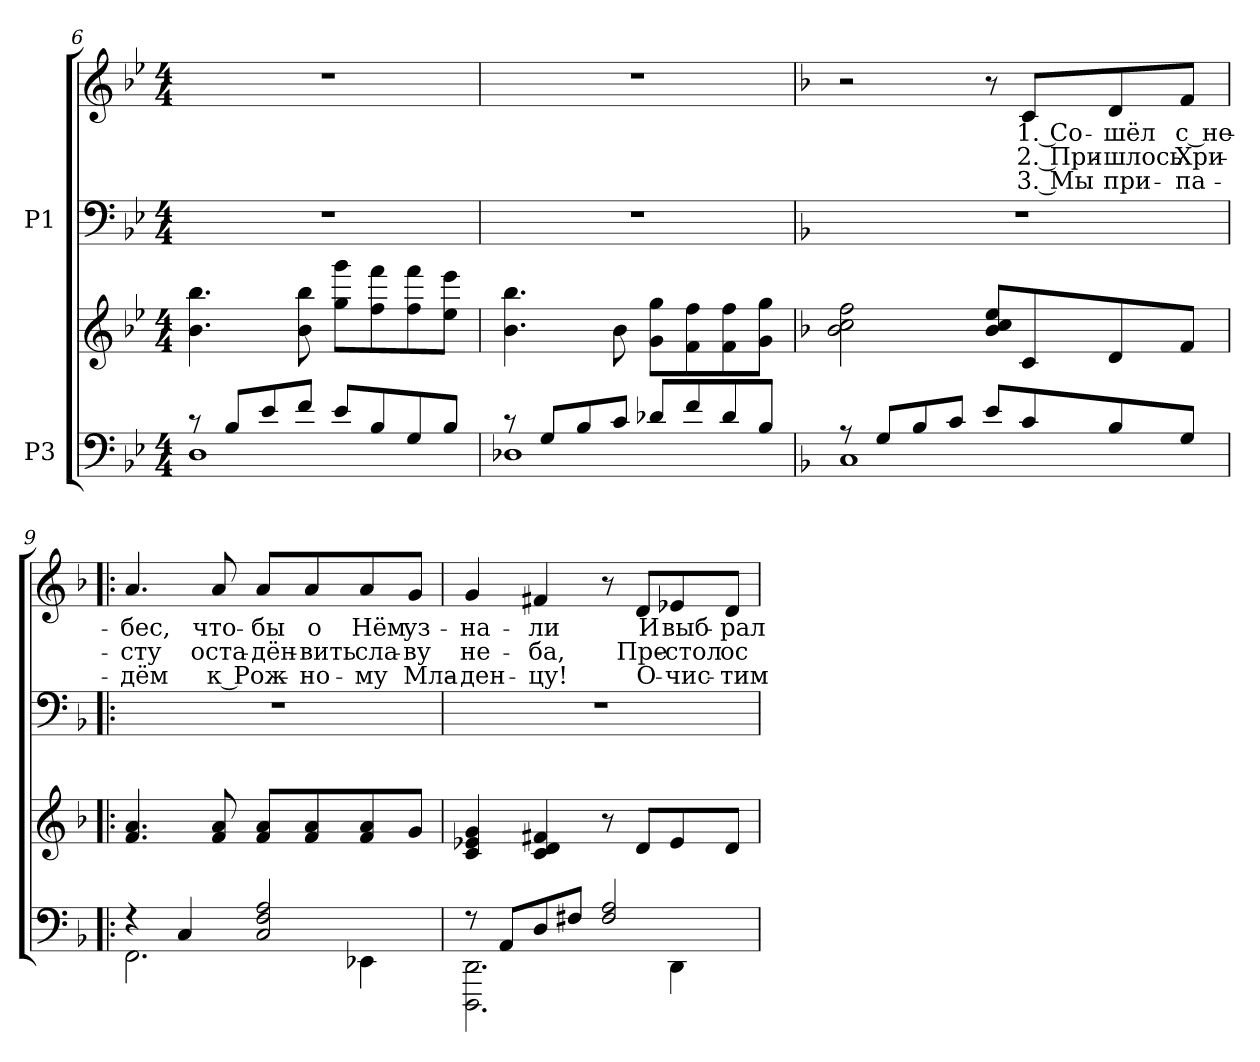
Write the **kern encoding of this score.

**kern	**kern	**kern	**kern	**text	**text	**text
*part2	*part2	*part1	*part1	*part1	*part1	*part1
*staff4	*staff3	*staff2	*staff1	*staff1	*staff1	*staff1
*I"P3	*	*I"P1	*	*	*	*
*clefF4	*clefG2	*clefF4	*clefG2	*	*	*
*k[b-e-]	*k[b-e-]	*k[b-e-]	*k[b-e-]	*	*	*
*B-:	*B-:	*B-:	*B-:	*	*	*
*M4/4	*M4/4	*M4/4	*M4/4	*	*	*
=6	=6	=6	=6	=6	=6	=6
*^	*	*	*	*	*	*
8r	1Di	4.b-i\ 4.bb-i	1r	1r	.	.	.
8B-i/L	.	.	.	.	.	.	.
8e-i/	.	.	.	.	.	.	.
8fi/J	.	8b-i\ 8bb-i	.	.	.	.	.
8e-i/L	.	8ggi\ 8gggiL	.	.	.	.	.
8B-i/	.	8ffi\ 8fffi	.	.	.	.	.
8Gi/	.	8ffi\ 8fffi	.	.	.	.	.
8B-i/J	.	8ee-i\ 8eee-iJ	.	.	.	.	.
=7	=7	=7	=7	=7	=7	=7	=7
8r	1D-Xi	4.b-i\ 4.bb-i	1r	1r	.	.	.
8Gi/L	.	.	.	.	.	.	.
8B-i/	.	.	.	.	.	.	.
8ci/J	.	8b-i\	.	.	.	.	.
8d-Xi/L	.	8gi\ 8ggiL	.	.	.	.	.
8fi/	.	8fi\ 8ffi	.	.	.	.	.
8d-i/	.	8fi\ 8ffi	.	.	.	.	.
8B-i/J	.	8gi\ 8ggiJ	.	.	.	.	.
!!LO:LB:g=z
=8	=8	=8	=8	=8	=8	=8	=8
*k[b-]	*	*k[b-]	*k[b-]	*k[b-]	*	*	*
*F:	*	*F:	*F:	*F:	*	*	*
8r	1Ci	2b-i\ 2cci 2ffi	1r	2r	.	.	.
8Gi/L	.	.	.	.	.	.	.
8B-i/	.	.	.	.	.	.	.
8ci/J	.	.	.	.	.	.	.
8ei/L	.	8b-i/ 8cci 8eeiL	.	8r	.	.	.
!	!	!	!	!	!LO:LY:b:color=#000000	!LO:LY:b:color=#000000	!LO:LY:b:color=#000000
8ci/	.	8ci/	.	8ci/L	1. Со-	2. При-	3. Мы
!	!	!	!	!	!LO:LY:b:color=#000000	!LO:LY:b:color=#000000	!LO:LY:b:color=#000000
8B-i/	.	8di/	.	8di/	-шёл	-шлось	при-
!	!	!	!	!	!LO:LY:b:color=#000000	!LO:LY:b:color=#000000	!LO:LY:b:color=#000000
8Gi/J	.	8fi/J	.	8fi/J	с не-	Хри-	-па-
=9!|:	=9!|:	=9!|:	=9!|:	=9!|:	=9!|:	=9!|:	=9!|:
!	!	!	!	!	!LO:LY:b:color=#000000	!LO:LY:b:color=#000000	!LO:LY:b:color=#000000
4r	2.FFi\	4.fi/ 4.ai	1r	4.ai/	-бес,	-сту	-дём
4Ci/	.	.	.	.	.	.	.
!	!	!	!	!	!LO:LY:b:color=#000000	!LO:LY:b:color=#000000	!LO:LY:b:color=#000000
.	.	8fi/ 8ai	.	8ai/	что-	оста-	к Рож-
!	!	!	!	!	!LO:LY:b:color=#000000	!LO:LY:b:color=#000000	!
2Ci/ 2Fi 2Ai	.	8fi/ 8aiL	.	8ai/L	-бы	-дён-	.
!	!	!	!	!	!LO:LY:b:color=#000000	!LO:LY:b:color=#000000	!LO:LY:b:color=#000000
.	.	8fi/ 8ai	.	8ai/	о	-вить	-но-
!	!	!	!	!	!LO:LY:b:color=#000000	!LO:LY:b:color=#000000	!LO:LY:b:color=#000000
.	4EE-Xi\	8fi/ 8ai	.	8ai/	Нём	сла-	-му
!	!	!	!	!	!LO:LY:b:color=#000000	!LO:LY:b:color=#000000	!LO:LY:b:color=#000000
.	.	8gi/J	.	8gi/J	уз-	-ву	Мла-
=10	=10	=10	=10	=10	=10	=10	=10
!	!	!	!	!	!LO:LY:b:color=#000000	!LO:LY:b:color=#000000	!LO:LY:b:color=#000000
8r	2.DDDi\ 2.DDi	4ci/ 4e-Xi 4gi	1r	4gi/	-на-	не-	-ден-
8AAi/L	.	.	.	.	.	.	.
!	!	!	!	!	!LO:LY:b:color=#000000	!LO:LY:b:color=#000000	!LO:LY:b:color=#000000
8Di/	.	4ci/ 4di 4f#Xi	.	4f#Xi/	-ли	-ба,	-цу!
8F#Xi/J	.	.	.	.	.	.	.
2F#i/ 2Ai	.	8r	.	8r	.	.	.
!	!	!	!	!	!LO:LY:b:color=#000000	!LO:LY:b:color=#000000	!LO:LY:b:color=#000000
.	.	8di/L	.	8di/L	И	Пре-	О-
!	!	!	!	!	!LO:LY:b:color=#000000	!LO:LY:b:color=#000000	!LO:LY:b:color=#000000
.	4DDi\	8e-i/	.	8e-Xi/	выб-	-стол	-чис-
!	!	!	!	!	!LO:LY:b:color=#000000	!LO:LY:b:color=#000000	!LO:LY:b:color=#000000
.	.	8di/J	.	8di/J	-рал	ос-	-тим
*v	*v	*	*	*	*	*	*
=	=	=	=	=	=	=
*-	*-	*-	*-	*-	*-	*-
